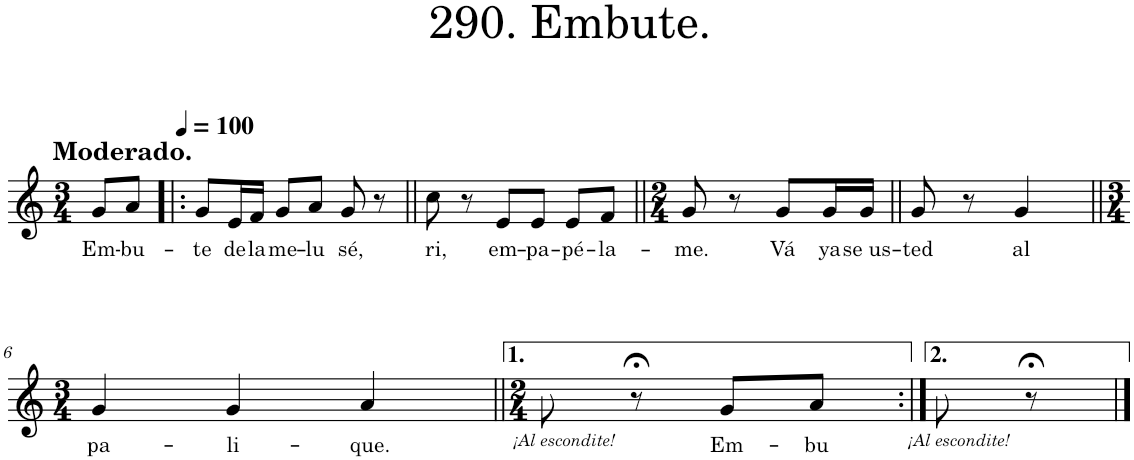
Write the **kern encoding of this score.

**kern	**text
*part1	*part1
*staff1	*staff1
*I"Piano	*
*I'Pno.	*
*clefG2	*
*k[]	*
*M3/4	*
*MM100	*
=1	=1
!LO:TX:a:B:t=Moderado.	!
!	!LO:LY:b
8g/L	Em-
!	!LO:LY:b
8a/J	-bu-
=2!|:	=2!|:
!	!LO:LY:b
8g/L	-te
!	!LO:LY:b
16e/L	de
!	!LO:LY:b
16f/JJ	la
!	!LO:LY:b
8g/L	me-
!	!LO:LY:b
8a/J	-lu
!	!LO:LY:b
8g/	sé,
8r	.
=3||	=3||
!	!LO:LY:b
8cc\	ri,
8r	.
!	!LO:LY:b
8e/L	em-
!	!LO:LY:b
8e/J	-pa-
!	!LO:LY:b
8e/L	-pé-
!	!LO:LY:b
8f/J	-la-
=4||	=4||
*M2/4	*
!	!LO:LY:b
8g/	-me.
8r	.
!	!LO:LY:b
8g/L	Vá
!	!LO:LY:b
16g/L	ya
!	!LO:LY:b
16g/JJ	se us-
=5||	=5||
!	!LO:LY:b
8g/	-ted
8r	.
!	!LO:LY:b
4g/	al
!!LO:LB:g=z
=6||	=6||
*M3/4	*
!	!LO:LY:b
4g/	pa-
!	!LO:LY:b
4g/	-li-
!	!LO:LY:b
4a/	-que.
=7||	=7||
*M2/4	*
!LO:TX:b:i:t=¡Al escondite!	!
8cc\	.
8r;<	.
!	!LO:LY:b
8g/L	Em-
!	!LO:LY:b
8a/J	-bu
=8:|!	=8:|!
!LO:TX:b:i:t=¡Al escondite!	!
8cc\	.
8r;<	.
==	==
*-	*-
